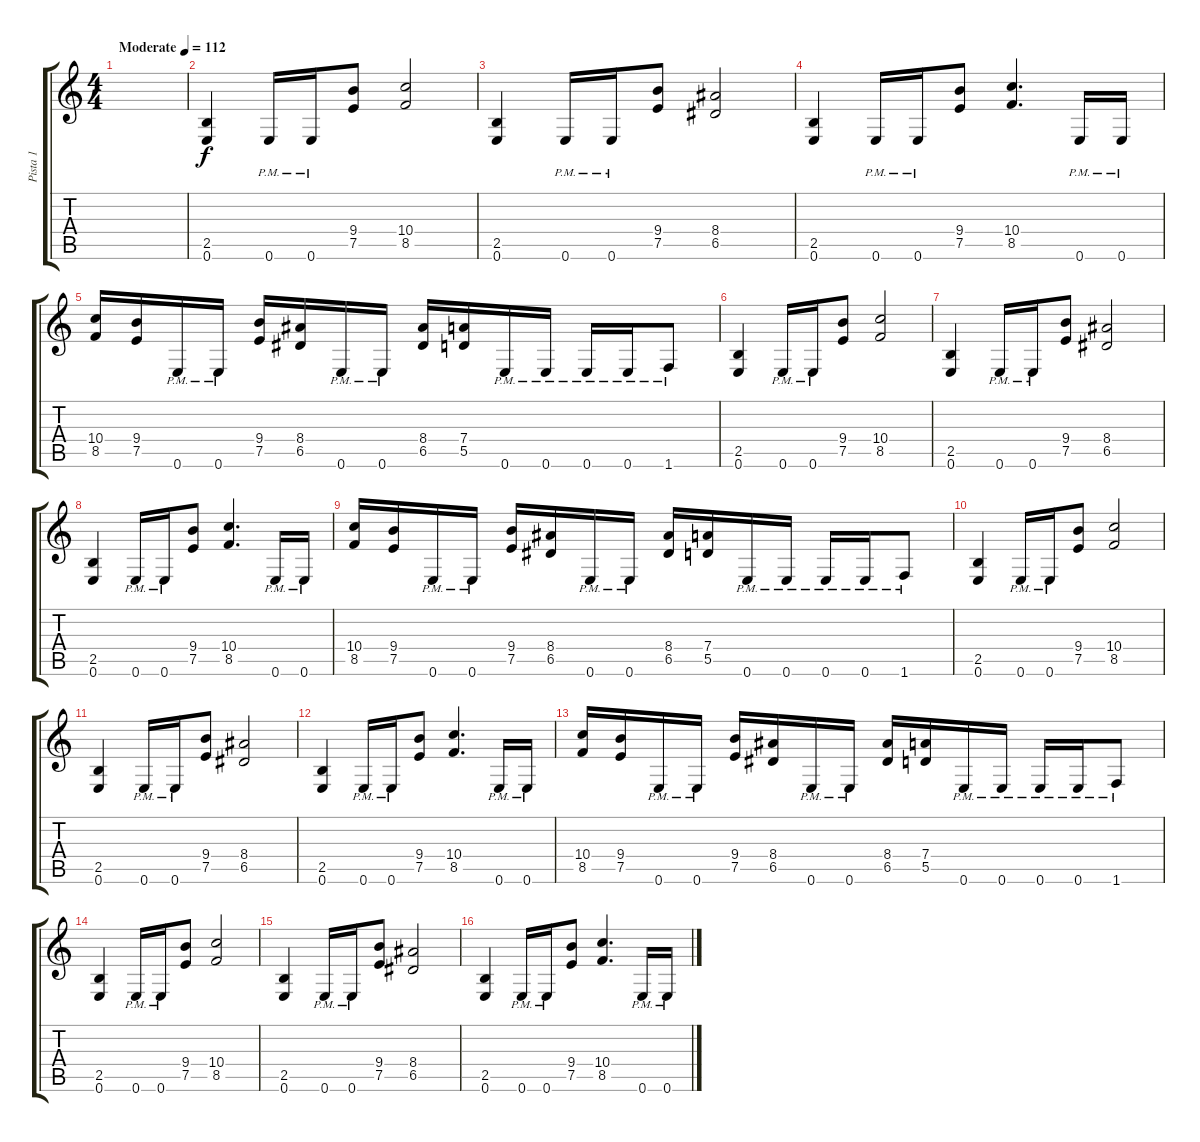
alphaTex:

\track ("Pista 1" "Pista 1") {instrument distortionguitar}
\staff {score tabs}
\tuning (E4 B3 G3 D3 A2 E2) {hide}
\ts (4 4)
\tempo (112 "Moderate")
\clef g2
\ks c
|
(2.5 0.6).4 0.6{pm}.16 0.6{pm}.16 (9.4 7.5).8 (10.4 8.5).2 |
(2.5 0.6).4 0.6{pm}.16 0.6{pm}.16 (9.4 7.5).8 (8.4 6.5).2 |
(2.5 0.6).4 0.6{pm}.16 0.6{pm}.16 (9.4 7.5).8 (10.4 8.5).4{d} 0.6{pm}.16 0.6{pm}.16 |
(10.4 8.5).16 (9.4 7.5).16 0.6{pm}.16 0.6{pm}.16 (9.4 7.5).16 (8.4 6.5).16 0.6{pm}.16 0.6{pm}.16 (8.4 6.5).16 (7.4 5.5).16 0.6{pm}.16 0.6{pm}.16 0.6{pm}.16 0.6{pm}.16 1.6{pm}.8 |
(2.5 0.6).4 0.6{pm}.16 0.6{pm}.16 (9.4 7.5).8 (10.4 8.5).2 |
(2.5 0.6).4 0.6{pm}.16 0.6{pm}.16 (9.4 7.5).8 (8.4 6.5).2 |
(2.5 0.6).4 0.6{pm}.16 0.6{pm}.16 (9.4 7.5).8 (10.4 8.5).4{d} 0.6{pm}.16 0.6{pm}.16 |
(10.4 8.5).16 (9.4 7.5).16 0.6{pm}.16 0.6{pm}.16 (9.4 7.5).16 (8.4 6.5).16 0.6{pm}.16 0.6{pm}.16 (8.4 6.5).16 (7.4 5.5).16 0.6{pm}.16 0.6{pm}.16 0.6{pm}.16 0.6{pm}.16 1.6{pm}.8 |
(2.5 0.6).4 0.6{pm}.16 0.6{pm}.16 (9.4 7.5).8 (10.4 8.5).2 |
(2.5 0.6).4 0.6{pm}.16 0.6{pm}.16 (9.4 7.5).8 (8.4 6.5).2 |
(2.5 0.6).4 0.6{pm}.16 0.6{pm}.16 (9.4 7.5).8 (10.4 8.5).4{d} 0.6{pm}.16 0.6{pm}.16 |
(10.4 8.5).16 (9.4 7.5).16 0.6{pm}.16 0.6{pm}.16 (9.4 7.5).16 (8.4 6.5).16 0.6{pm}.16 0.6{pm}.16 (8.4 6.5).16 (7.4 5.5).16 0.6{pm}.16 0.6{pm}.16 0.6{pm}.16 0.6{pm}.16 1.6{pm}.8 |
(2.5 0.6).4 0.6{pm}.16 0.6{pm}.16 (9.4 7.5).8 (10.4 8.5).2 |
(2.5 0.6).4 0.6{pm}.16 0.6{pm}.16 (9.4 7.5).8 (8.4 6.5).2 |
(2.5 0.6).4 0.6{pm}.16 0.6{pm}.16 (9.4 7.5).8 (10.4 8.5).4{d} 0.6{pm}.16 0.6{pm}.16
